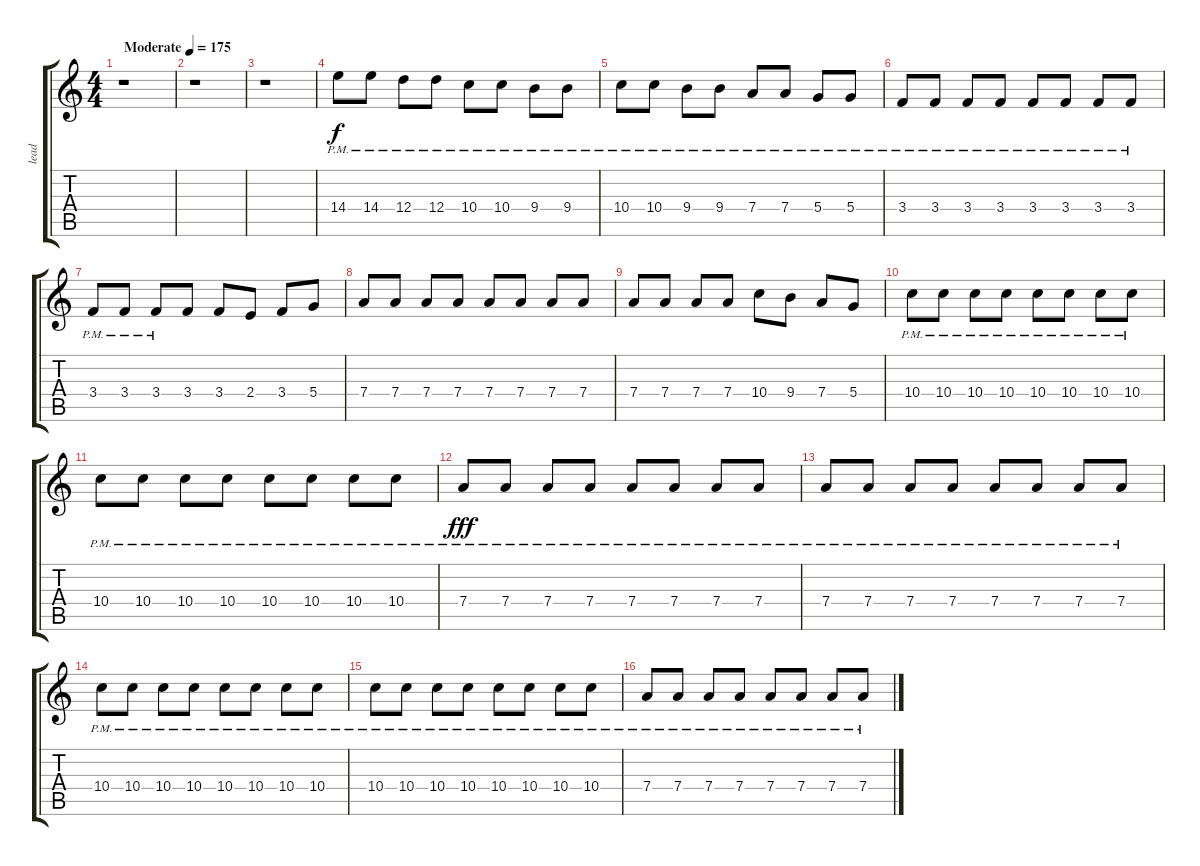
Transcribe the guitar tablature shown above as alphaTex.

\track ("lead" "lead") {instrument distortionguitar}
\staff {score tabs}
\tuning (E4 B3 G3 D3 A2 E2) {hide}
\ts (4 4)
\tempo (175 "Moderate")
\clef g2
\ks c
r.1{dy f instrument distortionguitar} |
r.1 |
r.1 |
14.4{pm}.8 14.4{pm}.8 12.4{pm}.8 12.4{pm}.8 10.4{pm}.8 10.4{pm}.8 9.4{pm}.8 9.4{pm}.8 |
10.4{pm}.8 10.4{pm}.8 9.4{pm}.8 9.4{pm}.8 7.4{pm}.8 7.4{pm}.8 5.4{pm}.8 5.4{pm}.8 |
3.4{pm}.8 3.4{pm}.8 3.4{pm}.8 3.4{pm}.8 3.4{pm}.8 3.4{pm}.8 3.4{pm}.8 3.4{pm}.8 |
3.4{pm}.8 3.4{pm}.8 3.4{pm}.8 3.4.8 3.4.8 2.4.8 3.4.8 5.4.8 |
7.4.8 7.4.8 7.4.8 7.4.8 7.4.8 7.4.8 7.4.8 7.4.8 |
7.4.8 7.4.8 7.4.8 7.4.8 10.4.8 9.4.8 7.4.8 5.4.8 |
10.4{pm}.8 10.4{pm}.8 10.4{pm}.8 10.4{pm}.8 10.4{pm}.8 10.4{pm}.8 10.4{pm}.8 10.4{pm}.8 |
10.4{pm}.8 10.4{pm}.8 10.4{pm}.8 10.4{pm}.8 10.4{pm}.8 10.4{pm}.8 10.4{pm}.8 10.4{pm}.8 |
7.4{pm}.8{dy fff} 7.4{pm}.8 7.4{pm}.8 7.4{pm}.8 7.4{pm}.8 7.4{pm}.8 7.4{pm}.8 7.4{pm}.8 |
7.4{pm}.8 7.4{pm}.8 7.4{pm}.8 7.4{pm}.8 7.4{pm}.8 7.4{pm}.8 7.4{pm}.8 7.4{pm}.8 |
10.4{pm}.8 10.4{pm}.8 10.4{pm}.8 10.4{pm}.8 10.4{pm}.8 10.4{pm}.8 10.4{pm}.8 10.4{pm}.8 |
10.4{pm}.8 10.4{pm}.8 10.4{pm}.8 10.4{pm}.8 10.4{pm}.8 10.4{pm}.8 10.4{pm}.8 10.4{pm}.8 |
7.4{pm}.8 7.4{pm}.8 7.4{pm}.8 7.4{pm}.8 7.4{pm}.8 7.4{pm}.8 7.4{pm}.8 7.4{pm}.8
